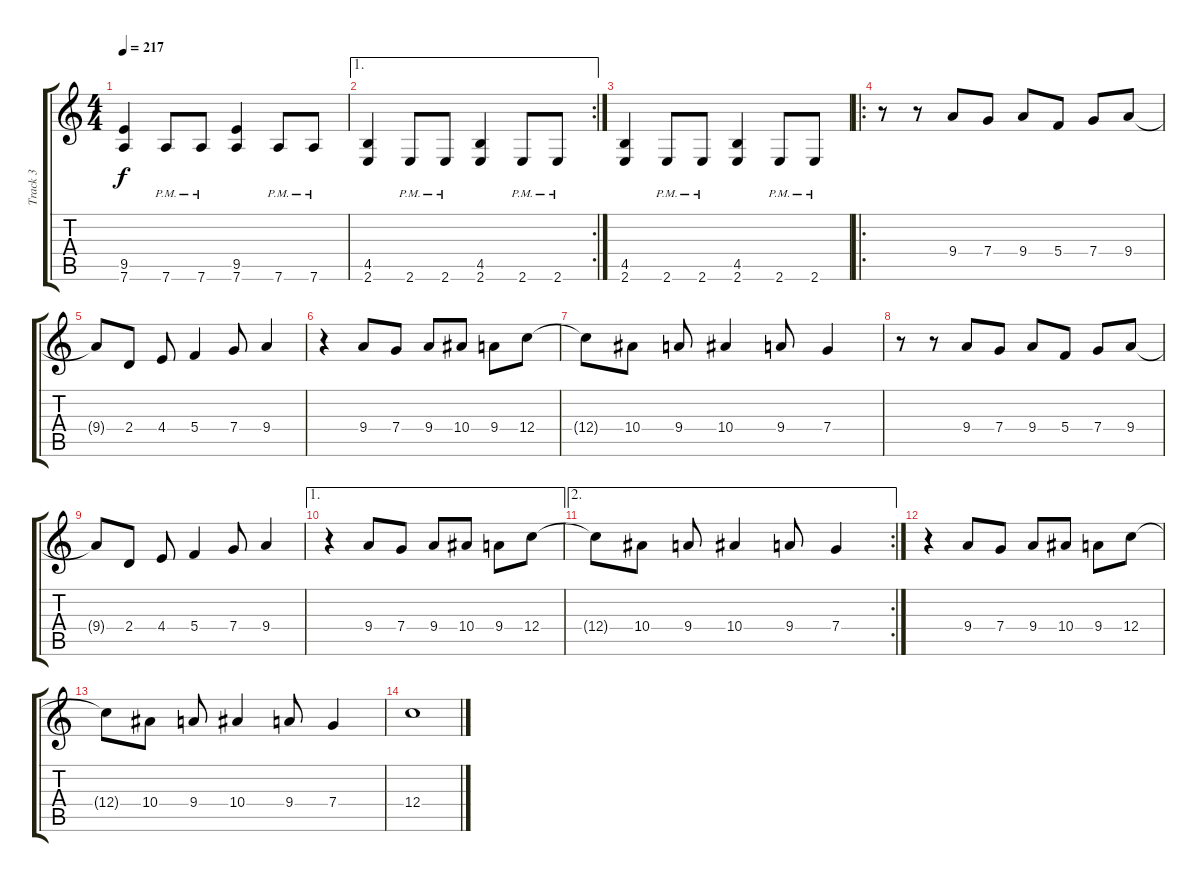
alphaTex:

\track ("Track 3" "Track 3") {instrument distortionguitar}
\staff {score tabs}
\tuning (D4 A3 F3 C3 G2 D2) {hide}
\ts (4 4)
\tempo 217
\clef g2
\ks c
(9.5 7.6).4{dy f} 7.6{pm}.8 7.6{pm}.8 (9.5 7.6).4 7.6{pm}.8 7.6{pm}.8 |
\ae 1
\rc 2
(4.5 2.6).4 2.6{pm}.8 2.6{pm}.8 (4.5 2.6).4 2.6{pm}.8 2.6{pm}.8 |
(4.5 2.6).4 2.6{pm}.8 2.6{pm}.8 (4.5 2.6).4 2.6{pm}.8 2.6{pm}.8 |
\ro
r.8{balance 16} r.8 9.4.8 7.4.8 9.4.8 5.4.8 7.4.8 9.4.8 |
9.4{t}.8 2.4.8 4.4.8 5.4.4 7.4.8 9.4.4 |
r.4 9.4.8 7.4.8 9.4.8 10.4.8 9.4.8 12.4.8 |
12.4{t}.8 10.4.8 9.4.8 10.4.4 9.4.8 7.4.4 |
r.8 r.8 9.4.8 7.4.8 9.4.8 5.4.8 7.4.8 9.4.8 |
9.4{t}.8 2.4.8 4.4.8 5.4.4 7.4.8 9.4.4 |
\ae 1
r.4 9.4.8 7.4.8 9.4.8 10.4.8 9.4.8 12.4.8 |
\ae 2
\rc 2
12.4{t}.8 10.4.8 9.4.8 10.4.4 9.4.8 7.4.4 |
r.4 9.4.8 7.4.8 9.4.8 10.4.8 9.4.8 12.4.8 |
12.4{t}.8 10.4.8 9.4.8 10.4.4 9.4.8 7.4.4 |
12.4.1
